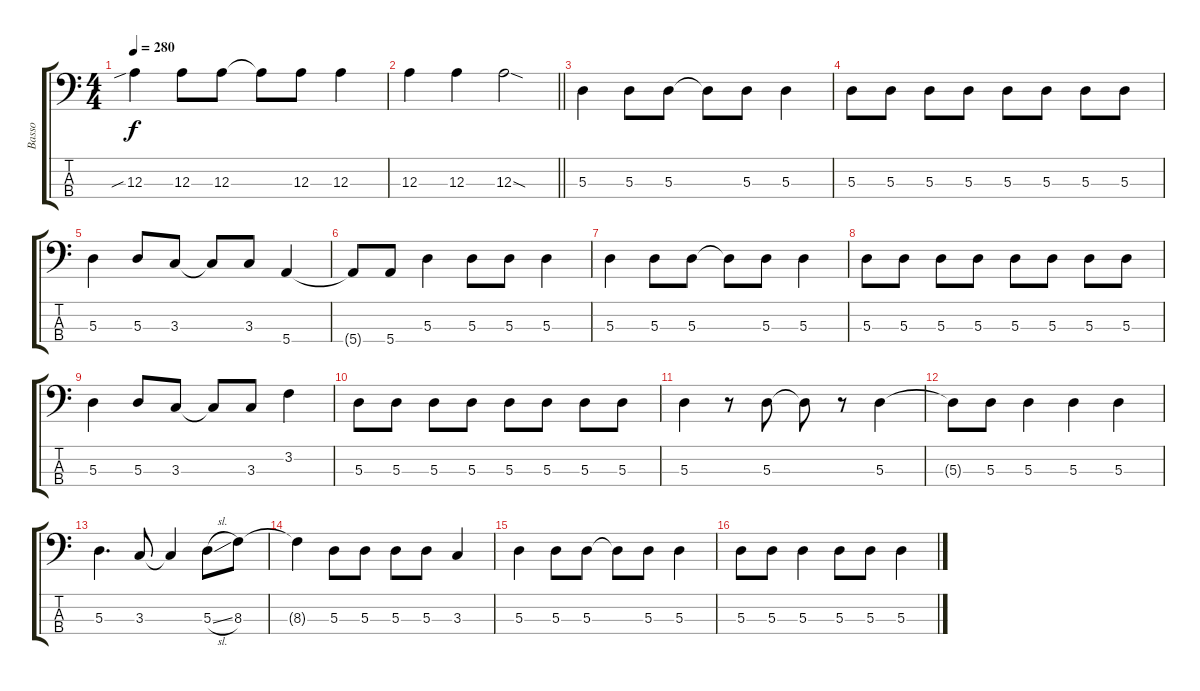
\track ("Basso" "Basso") {instrument electricbasspick}
\staff {score tabs}
\tuning (G2 D2 A1 E1) {hide}
\ts (4 4)
\tempo 280
\clef f4
\ks c
12.3{sib}.4{dy f} 12.3.8 12.3.8 12.3{t}.8 12.3.8 12.3.4 |
\barLineRight lightlight
12.3.4 12.3.4 12.3{sod}.2 |
5.3.4 5.3.8 5.3.8 5.3{t}.8 5.3.8 5.3.4 |
5.3.8 5.3.8 5.3.8 5.3.8 5.3.8 5.3.8 5.3.8 5.3.8 |
5.3.4 5.3.8 3.3.8 3.3{t}.8 3.3.8 5.4.4 |
5.4{t}.8 5.4.8 5.3.4 5.3.8 5.3.8 5.3.4 |
5.3.4 5.3.8 5.3.8 5.3{t}.8 5.3.8 5.3.4 |
5.3.8 5.3.8 5.3.8 5.3.8 5.3.8 5.3.8 5.3.8 5.3.8 |
5.3.4 5.3.8 3.3.8 3.3{t}.8 3.3.8 3.2.4 |
5.3.8 5.3.8 5.3.8 5.3.8 5.3.8 5.3.8 5.3.8 5.3.8 |
5.3.4 r.8 5.3.8 5.3{t}.8 r.8 5.3.4 |
5.3{t}.8 5.3.8 5.3.4 5.3.4 5.3.4 |
5.3.4{d} 3.3.8 3.3{t}.4 5.3{sl}.8 8.3.8 |
8.3{t}.4 5.3.8 5.3.8 5.3.8 5.3.8 3.3.4 |
5.3.4 5.3.8 5.3.8 5.3{t}.8 5.3.8 5.3.4 |
5.3.8 5.3.8 5.3.4 5.3.8 5.3.8 5.3.4
